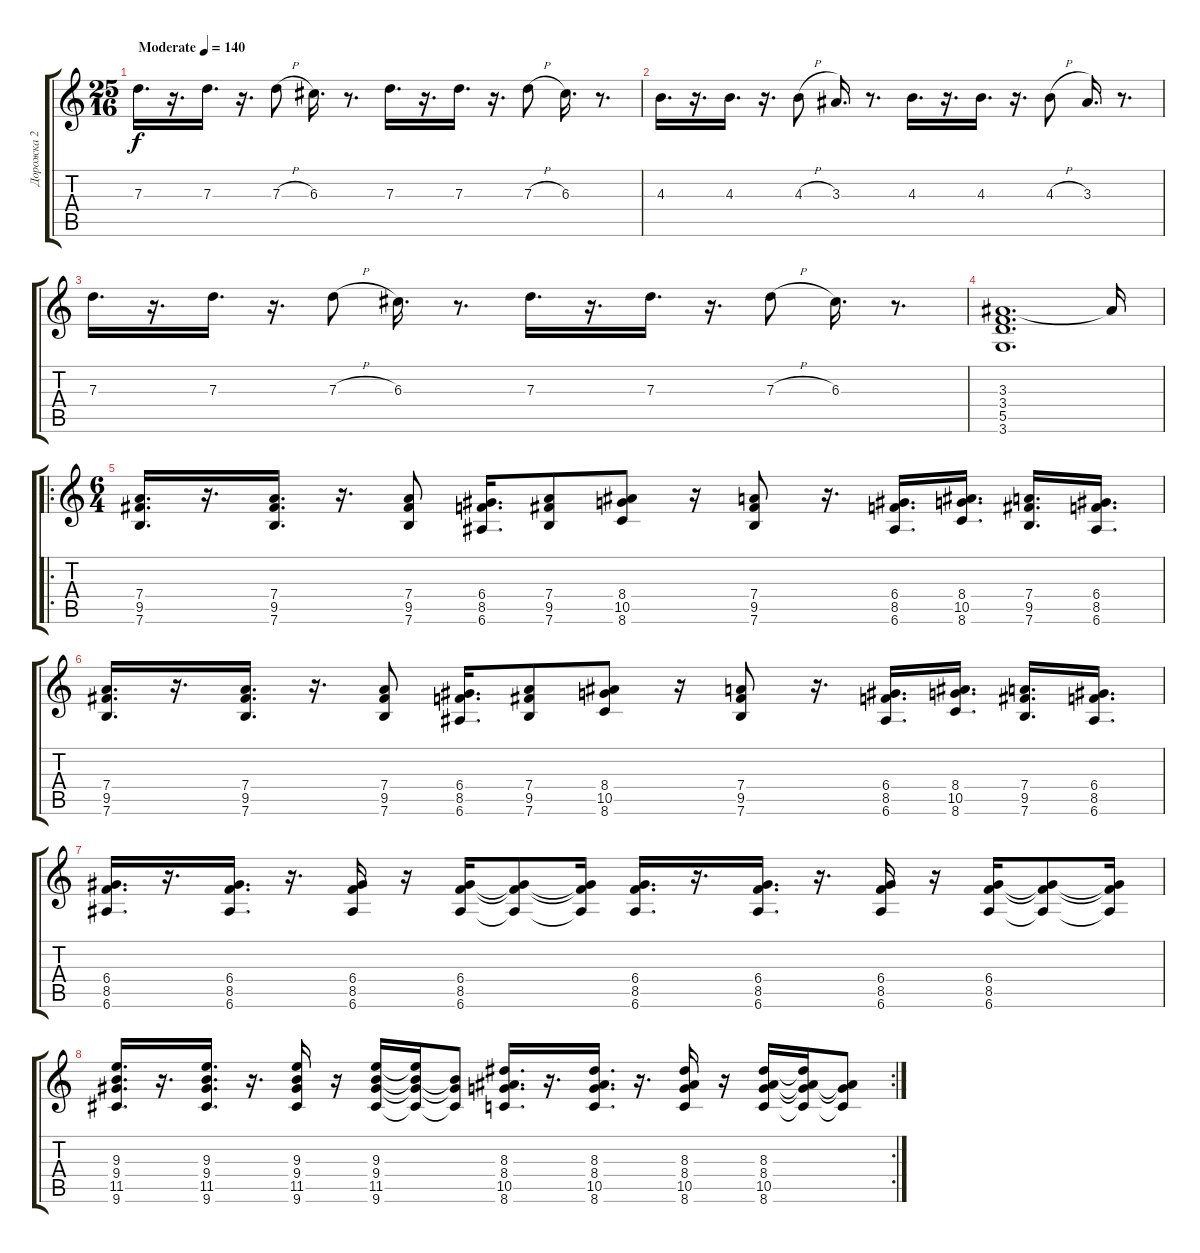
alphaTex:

\track ("Дорожка 2" "Дорожка 2") {instrument overdrivenguitar}
\staff {score tabs}
\tuning (E4 B3 G3 D3 A2 E2) {hide}
\ts (25 16)
\tempo (140 "Moderate")
\clef g2
\ks c
7.3.16{d dy f instrument overdrivenguitar} r.16{d} 7.3.16{d} r.16{d} 7.3{h}.8 6.3.16{d} r.8{d} 7.3.16{d} r.16{d} 7.3.16{d} r.16{d} 7.3{h}.8 6.3.16{d} r.8{d} |
4.3.16{d} r.16{d} 4.3.16{d} r.16{d} 4.3{h}.8 3.3.16{d} r.8{d} 4.3.16{d} r.16{d} 4.3.16{d} r.16{d} 4.3{h}.8 3.3.16{d} r.8{d} |
7.3.16{d} r.16{d} 7.3.16{d} r.16{d} 7.3{h}.8 6.3.16{d} r.8{d} 7.3.16{d} r.16{d} 7.3.16{d} r.16{d} 7.3{h}.8 6.3.16{d} r.8{d} |
(3.3 3.4 5.5 3.6).1{d} 3.3{t}.16 |
\ro
\ts (6 4)
(7.4 9.5 7.6).16{d} r.16{d} (7.4 9.5 7.6).16{d} r.16{d} (7.4 9.5 7.6).8 (6.4 8.5 6.6).16{d} (7.4 9.5 7.6).8 (8.4 10.5 8.6).8 r.16 (7.4 9.5 7.6).8 r.16{d} (6.4 8.5 6.6).16{d} (8.4 10.5 8.6).16{d} (7.4 9.5 7.6).16{d} (6.4 8.5 6.6).16{d} |
(7.4 9.5 7.6).16{d} r.16{d} (7.4 9.5 7.6).16{d} r.16{d} (7.4 9.5 7.6).8 (6.4 8.5 6.6).16{d} (7.4 9.5 7.6).8 (8.4 10.5 8.6).8 r.16 (7.4 9.5 7.6).8 r.16{d} (6.4 8.5 6.6).16{d} (8.4 10.5 8.6).16{d} (7.4 9.5 7.6).16{d} (6.4 8.5 6.6).16{d} |
(6.4 8.5 6.6).16{d} r.16{d} (6.4 8.5 6.6).16{d} r.16{d} (6.4 8.5 6.6).16 r.16 (6.4 8.5 6.6).16 (6.4{t} 8.5{t} 6.6{t}).8 (6.4{t} 8.5{t} 6.6{t}).16 (6.4 8.5 6.6).16{d} r.16{d} (6.4 8.5 6.6).16{d} r.16{d} (6.4 8.5 6.6).16 r.16 (6.4 8.5 6.6).16 (6.4{t} 8.5{t} 6.6{t}).8 (6.4{t} 8.5{t} 6.6{t}).16 |
\rc 2
(9.3 9.4 11.5 9.6).16{d} r.16{d} (9.3 9.4 11.5 9.6).16{d} r.16{d} (9.3 9.4 11.5 9.6).16 r.16 (9.3 9.4 11.5 9.6).16 (9.3{t} 9.4{t} 11.5{t} 9.6{t}).16 (9.4{t} 11.5{t} 9.6{t}).8 (8.3 8.4 10.5 8.6).16{d} r.16{d} (8.3 8.4 10.5 8.6).16{d} r.16{d} (8.3 8.4 10.5 8.6).16 r.16 (8.3 8.4 10.5 8.6).16 (8.3{t} 8.4{t} 10.5{t} 8.6{t}).16 (8.4{t} 10.5{t} 8.6{t}).8
